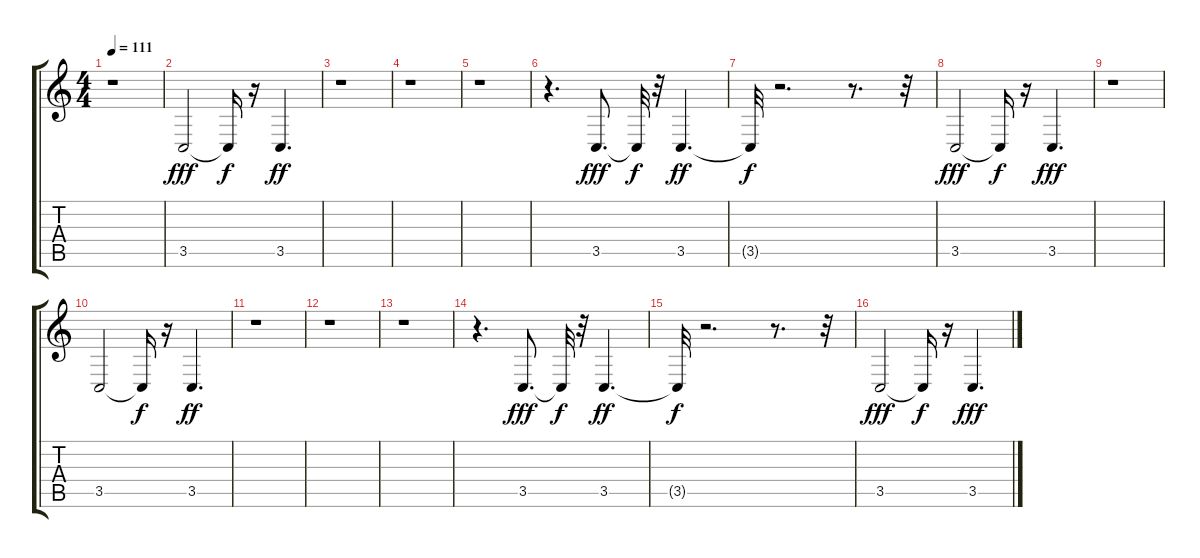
\track "" {instrument brightacousticpiano}
\staff {score tabs}
\tuning (E4 B3 G3 D3 A2 E2) {hide}
\ts (4 4)
\tempo 111
\clef g2
\ks c
r.1{dy fff} |
3.5.2 3.5{t}.16{dy f} r.16 3.5.4{d dy ff} |
r.1 |
r.1 |
r.1 |
r.4{d} 3.5.8{d dy fff} 3.5{t}.32{dy f} r.32 3.5.4{d dy ff} |
3.5{t}.32{dy f} r.2{d} r.8{d} r.32 |
3.5.2{dy fff} 3.5{t}.16{dy f} r.16 3.5.4{d dy fff} |
r.1 |
3.5.2 3.5{t}.16{dy f} r.16 3.5.4{d dy ff} |
r.1 |
r.1 |
r.1 |
r.4{d} 3.5.8{d dy fff} 3.5{t}.32{dy f} r.32 3.5.4{d dy ff} |
3.5{t}.32{dy f} r.2{d} r.8{d} r.32 |
3.5.2{dy fff} 3.5{t}.16{dy f} r.16 3.5.4{d dy fff}
